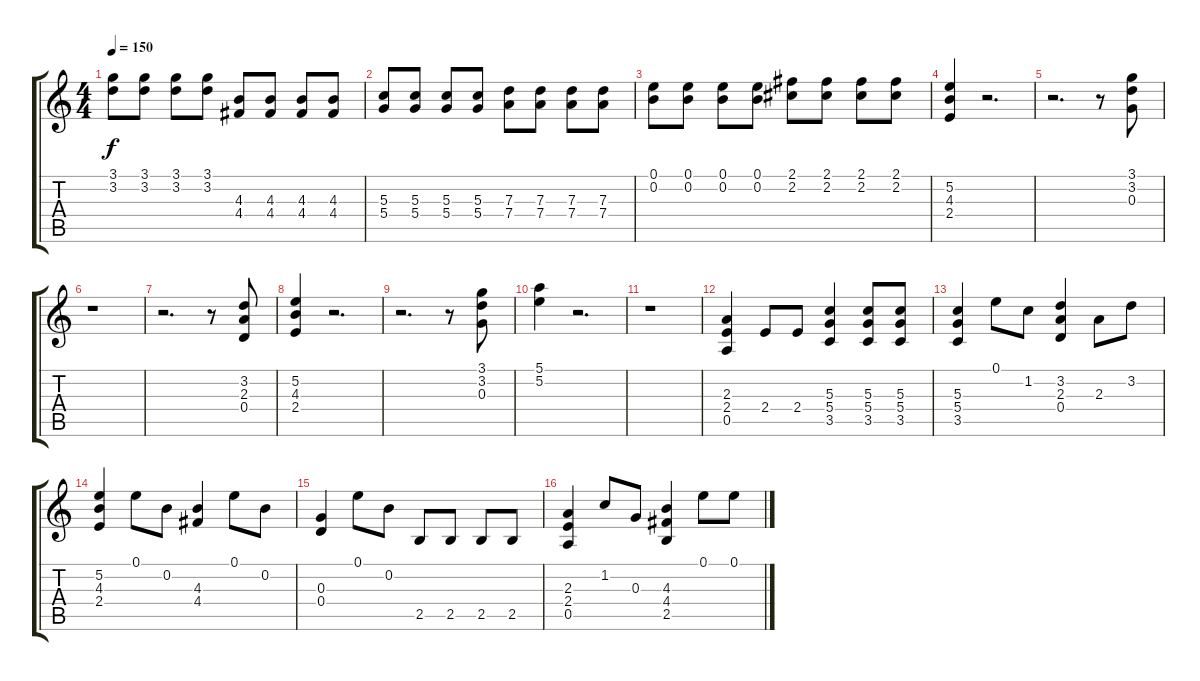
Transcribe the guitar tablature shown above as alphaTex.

\track "" {instrument distortionguitar}
\staff {score tabs}
\tuning (E4 B3 G3 D3 A2 E2) {hide}
\ts (4 4)
\tempo 150
\clef g2
\ks c
(3.1 3.2).8{dy f} (3.1 3.2).8 (3.1 3.2).8 (3.1 3.2).8 (4.3 4.4).8 (4.3 4.4).8 (4.3 4.4).8 (4.3 4.4).8 |
(5.3 5.4).8 (5.3 5.4).8 (5.3 5.4).8 (5.3 5.4).8 (7.3 7.4).8 (7.3 7.4).8 (7.3 7.4).8 (7.3 7.4).8 |
(0.1 0.2).8 (0.1 0.2).8 (0.1 0.2).8 (0.1 0.2).8 (2.1 2.2).8 (2.1 2.2).8 (2.1 2.2).8 (2.1 2.2).8 |
(5.2 4.3 2.4).4 r.2{d} |
r.2{d} r.8 (3.1 3.2 0.3).8 |
r.1 |
r.2{d} r.8 (3.2 2.3 0.4).8 |
(5.2 4.3 2.4).4 r.2{d} |
r.2{d} r.8 (3.1 3.2 0.3).8 |
(5.1 5.2).4 r.2{d} |
r.1 |
(2.3 2.4 0.5).4 2.4.8 2.4.8 (5.3 5.4 3.5).4 (5.3 5.4 3.5).8 (5.3 5.4 3.5).8 |
(5.3 5.4 3.5).4 0.1.8 1.2.8 (3.2 2.3 0.4).4 2.3.8 3.2.8 |
(5.2 4.3 2.4).4 0.1.8 0.2.8 (4.3 4.4).4 0.1.8 0.2.8 |
(0.3 0.4).4 0.1.8 0.2.8 2.5.8 2.5.8 2.5.8 2.5.8 |
(2.3 2.4 0.5).4 1.2.8 0.3.8 (4.3 4.4 2.5).4 0.1.8 0.1.8
